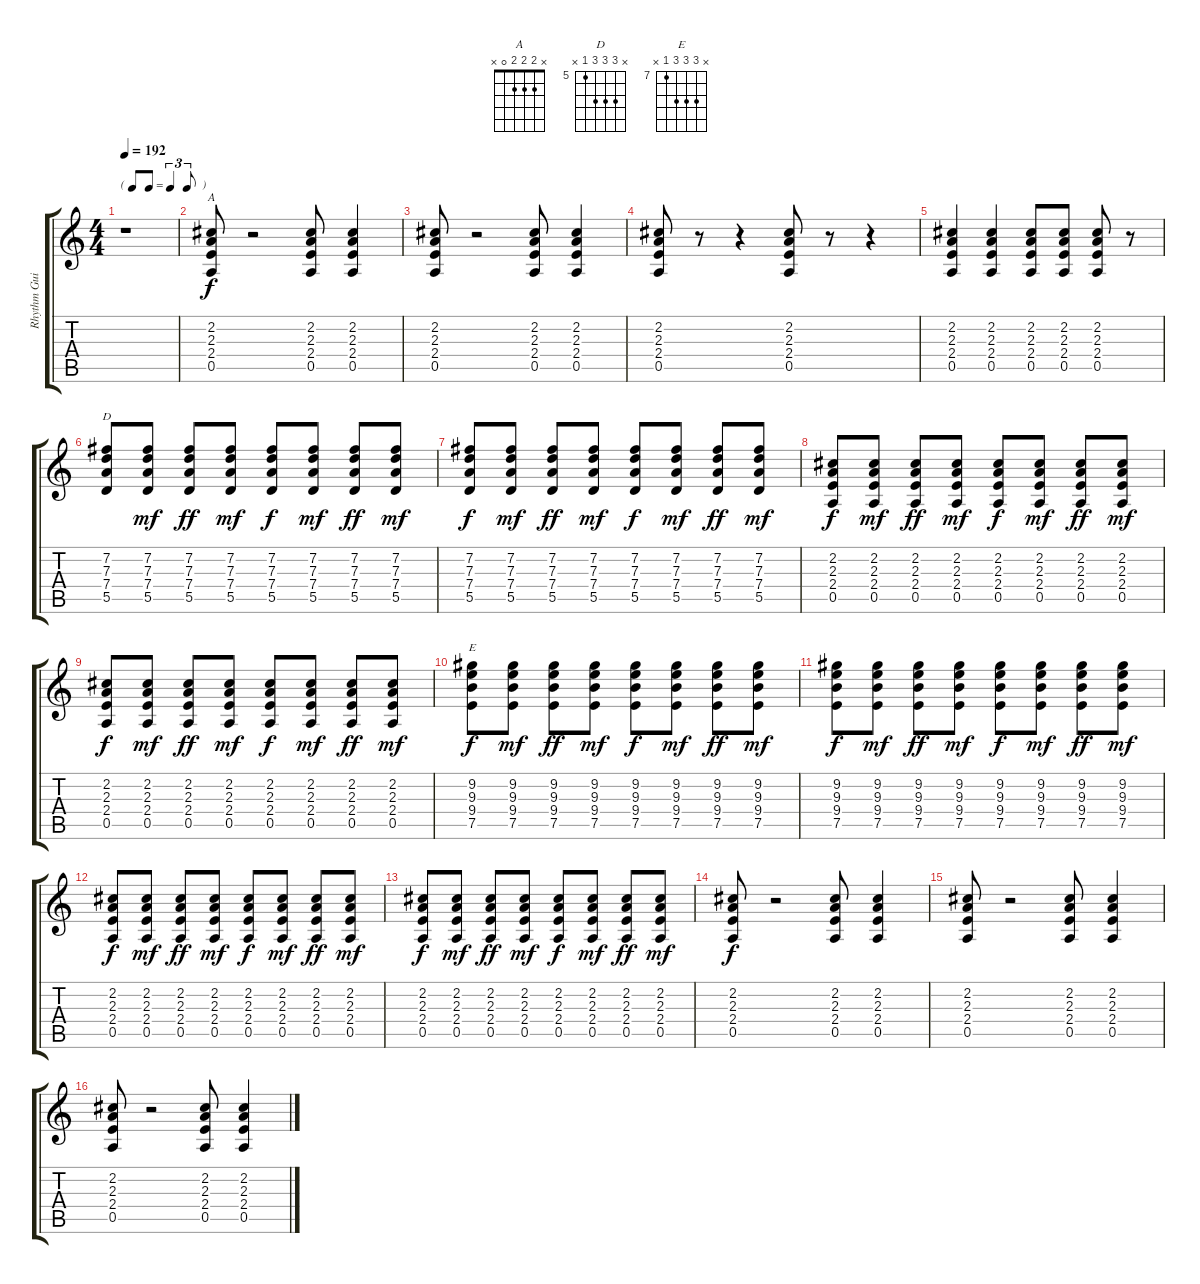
\track ("Rhythm Guitar" "Rhythm Gui") {instrument acousticguitarsteel}
\staff {score tabs}
\tuning (E4 B3 G3 D3 A2 E2) {hide}
\chord ("A" x 2 2 2 0 x)
\chord ("D" x 7 7 7 5 x) {firstfret 5}
\chord ("E" x 9 9 9 7 x) {firstfret 7}
\ts (4 4)
\tf triplet8th
\tempo 192
\clef g2
\ks c
r.1{dy f instrument acousticguitarsteel} |
(2.2 2.3 2.4 0.5).8{ch "A"} r.2 (2.2 2.3 2.4 0.5).8 (2.2 2.3 2.4 0.5).4 |
(2.2 2.3 2.4 0.5).8 r.2 (2.2 2.3 2.4 0.5).8 (2.2 2.3 2.4 0.5).4 |
(2.2 2.3 2.4 0.5).8 r.8 r.4 (2.2 2.3 2.4 0.5).8 r.8 r.4 |
(2.2 2.3 2.4 0.5).4 (2.2 2.3 2.4 0.5).4 (2.2 2.3 2.4 0.5).8 (2.2 2.3 2.4 0.5).8 (2.2 2.3 2.4 0.5).8 r.8 |
(7.2 7.3 7.4 5.5).8{ch "D"} (7.2 7.3 7.4 5.5).8{dy mf} (7.2 7.3 7.4 5.5).8{dy ff} (7.2 7.3 7.4 5.5).8{dy mf} (7.2 7.3 7.4 5.5).8{dy f} (7.2 7.3 7.4 5.5).8{dy mf} (7.2 7.3 7.4 5.5).8{dy ff} (7.2 7.3 7.4 5.5).8{dy mf} |
(7.2 7.3 7.4 5.5).8{dy f} (7.2 7.3 7.4 5.5).8{dy mf} (7.2 7.3 7.4 5.5).8{dy ff} (7.2 7.3 7.4 5.5).8{dy mf} (7.2 7.3 7.4 5.5).8{dy f} (7.2 7.3 7.4 5.5).8{dy mf} (7.2 7.3 7.4 5.5).8{dy ff} (7.2 7.3 7.4 5.5).8{dy mf} |
(2.2 2.3 2.4 0.5).8{dy f} (2.2 2.3 2.4 0.5).8{dy mf} (2.2 2.3 2.4 0.5).8{dy ff} (2.2 2.3 2.4 0.5).8{dy mf} (2.2 2.3 2.4 0.5).8{dy f} (2.2 2.3 2.4 0.5).8{dy mf} (2.2 2.3 2.4 0.5).8{dy ff} (2.2 2.3 2.4 0.5).8{dy mf} |
(2.2 2.3 2.4 0.5).8{dy f} (2.2 2.3 2.4 0.5).8{dy mf} (2.2 2.3 2.4 0.5).8{dy ff} (2.2 2.3 2.4 0.5).8{dy mf} (2.2 2.3 2.4 0.5).8{dy f} (2.2 2.3 2.4 0.5).8{dy mf} (2.2 2.3 2.4 0.5).8{dy ff} (2.2 2.3 2.4 0.5).8{dy mf} |
(9.2 9.3 9.4 7.5).8{ch "E" dy f} (9.2 9.3 9.4 7.5).8{dy mf} (9.2 9.3 9.4 7.5).8{dy ff} (9.2 9.3 9.4 7.5).8{dy mf} (9.2 9.3 9.4 7.5).8{dy f} (9.2 9.3 9.4 7.5).8{dy mf} (9.2 9.3 9.4 7.5).8{dy ff} (9.2 9.3 9.4 7.5).8{dy mf} |
(9.2 9.3 9.4 7.5).8{dy f} (9.2 9.3 9.4 7.5).8{dy mf} (9.2 9.3 9.4 7.5).8{dy ff} (9.2 9.3 9.4 7.5).8{dy mf} (9.2 9.3 9.4 7.5).8{dy f} (9.2 9.3 9.4 7.5).8{dy mf} (9.2 9.3 9.4 7.5).8{dy ff} (9.2 9.3 9.4 7.5).8{dy mf} |
(2.2 2.3 2.4 0.5).8{dy f} (2.2 2.3 2.4 0.5).8{dy mf} (2.2 2.3 2.4 0.5).8{dy ff} (2.2 2.3 2.4 0.5).8{dy mf} (2.2 2.3 2.4 0.5).8{dy f} (2.2 2.3 2.4 0.5).8{dy mf} (2.2 2.3 2.4 0.5).8{dy ff} (2.2 2.3 2.4 0.5).8{dy mf} |
(2.2 2.3 2.4 0.5).8{dy f} (2.2 2.3 2.4 0.5).8{dy mf} (2.2 2.3 2.4 0.5).8{dy ff} (2.2 2.3 2.4 0.5).8{dy mf} (2.2 2.3 2.4 0.5).8{dy f} (2.2 2.3 2.4 0.5).8{dy mf} (2.2 2.3 2.4 0.5).8{dy ff} (2.2 2.3 2.4 0.5).8{dy mf} |
(2.2 2.3 2.4 0.5).8{dy f} r.2 (2.2 2.3 2.4 0.5).8 (2.2 2.3 2.4 0.5).4 |
(2.2 2.3 2.4 0.5).8 r.2 (2.2 2.3 2.4 0.5).8 (2.2 2.3 2.4 0.5).4 |
(2.2 2.3 2.4 0.5).8 r.2 (2.2 2.3 2.4 0.5).8 (2.2 2.3 2.4 0.5).4
